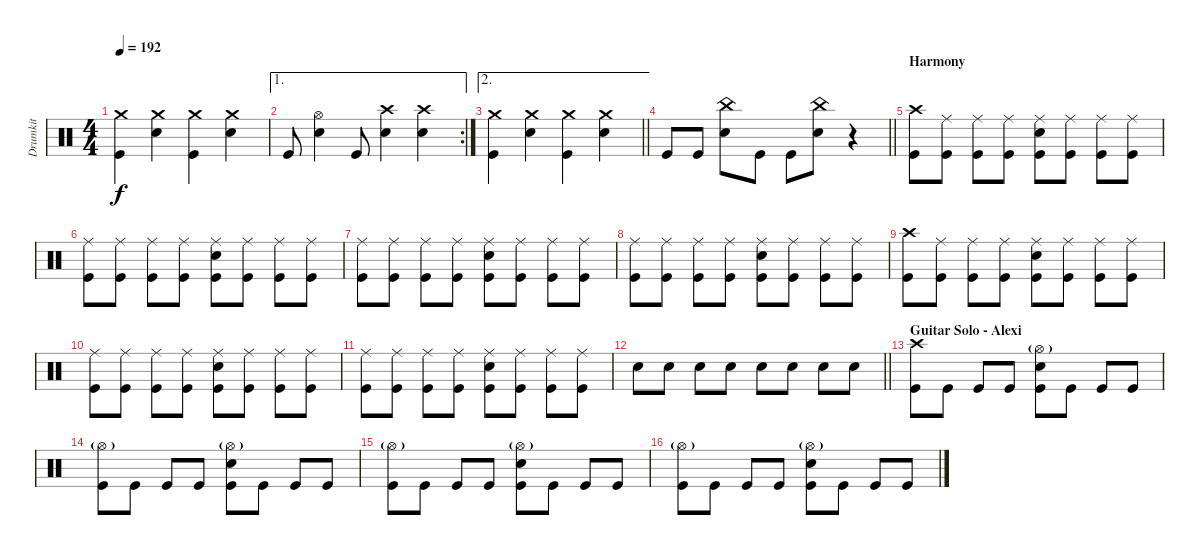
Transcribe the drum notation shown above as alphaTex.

\track ("Drumkit" "Drumkit") {instrument percussion}
\staff {score}
\articulation defaults
\ts (4 4)
\tempo 192
\clef neutral
\ks c
("Crash medium (hit)" "Kick (hit)").4{dy f} ("Crash medium (hit)" "Snare (hit) 2").4 ("Crash medium (hit)" "Kick (hit)").4 ("Crash medium (hit)" "Snare (hit) 2").4 |
\ae 1
\rc 2 "Kick (hit)".8
("Hi-Hat (open)" "Snare (hit) 2").4 "Kick (hit)".8 ("Crash high (hit)" "Snare (hit) 2").4 ("Crash high (hit)" "Snare (hit) 2").4 |
\ae 2
\barLineRight lightlight
("Crash medium (hit)" "Kick (hit)").4 ("Crash medium (hit)" "Snare (hit) 2").4 ("Crash medium (hit)" "Kick (hit)").4 ("Crash medium (hit)" "Snare (hit) 2").4 |
\barLineRight lightlight "Kick (hit)".8 "Kick (hit)".8
("China (hit)" "Snare (hit) 2").8 "Kick (hit)".8 "Kick (hit)".8 ("China (hit)" "Snare (hit) 2").8 r.4 |
\section ("" "Harmony")
("Crash high (hit)" "Kick (hit)").8 ("Ride (middle)" "Kick (hit)").8 ("Ride (middle)" "Kick (hit)").8 ("Ride (middle)" "Kick (hit)").8 ("Ride (middle)" "Snare (hit) 2" "Kick (hit)").8 ("Ride (middle)" "Kick (hit)").8 ("Ride (middle)" "Kick (hit)").8 ("Ride (middle)" "Kick (hit)").8 |
("Ride (middle)" "Kick (hit)").8 ("Ride (middle)" "Kick (hit)").8 ("Ride (middle)" "Kick (hit)").8 ("Ride (middle)" "Kick (hit)").8 ("Ride (middle)" "Snare (hit) 2" "Kick (hit)").8 ("Ride (middle)" "Kick (hit)").8 ("Ride (middle)" "Kick (hit)").8 ("Ride (middle)" "Kick (hit)").8 |
("Ride (middle)" "Kick (hit)").8 ("Ride (middle)" "Kick (hit)").8 ("Ride (middle)" "Kick (hit)").8 ("Ride (middle)" "Kick (hit)").8 ("Ride (middle)" "Snare (hit) 2" "Kick (hit)").8 ("Ride (middle)" "Kick (hit)").8 ("Ride (middle)" "Kick (hit)").8 ("Ride (middle)" "Kick (hit)").8 |
("Ride (middle)" "Kick (hit)").8 ("Ride (middle)" "Kick (hit)").8 ("Ride (middle)" "Kick (hit)").8 ("Ride (middle)" "Kick (hit)").8 ("Ride (middle)" "Snare (hit) 2" "Kick (hit)").8 ("Ride (middle)" "Kick (hit)").8 ("Ride (middle)" "Kick (hit)").8 ("Ride (middle)" "Kick (hit)").8 |
("Crash high (hit)" "Kick (hit)").8 ("Ride (middle)" "Kick (hit)").8 ("Ride (middle)" "Kick (hit)").8 ("Ride (middle)" "Kick (hit)").8 ("Ride (middle)" "Snare (hit) 2" "Kick (hit)").8 ("Ride (middle)" "Kick (hit)").8 ("Ride (middle)" "Kick (hit)").8 ("Ride (middle)" "Kick (hit)").8 |
("Ride (middle)" "Kick (hit)").8 ("Ride (middle)" "Kick (hit)").8 ("Ride (middle)" "Kick (hit)").8 ("Ride (middle)" "Kick (hit)").8 ("Ride (middle)" "Snare (hit) 2" "Kick (hit)").8 ("Ride (middle)" "Kick (hit)").8 ("Ride (middle)" "Kick (hit)").8 ("Ride (middle)" "Kick (hit)").8 |
("Ride (middle)" "Kick (hit)").8 ("Ride (middle)" "Kick (hit)").8 ("Ride (middle)" "Kick (hit)").8 ("Ride (middle)" "Kick (hit)").8 ("Ride (middle)" "Snare (hit) 2" "Kick (hit)").8 ("Ride (middle)" "Kick (hit)").8 ("Ride (middle)" "Kick (hit)").8 ("Ride (middle)" "Kick (hit)").8 |
\barLineRight lightlight "Snare (hit) 2".8 "Snare (hit) 2".8 "Snare (hit) 2".8 "Snare (hit) 2".8 "Snare (hit) 2".8 "Snare (hit) 2".8 "Snare (hit) 2".8 "Snare (hit) 2".8
|
\section ("" "Guitar Solo - Alexi")
("Crash high (hit)" "Kick (hit)").8 "Kick (hit)".8 "Kick (hit)".8 "Kick (hit)".8 ("Hi-Hat (open)"{g} "Snare (hit) 2" "Kick (hit)").8 "Kick (hit)".8 "Kick (hit)".8 "Kick (hit)".8 |
("Hi-Hat (open)"{g} "Kick (hit)").8 "Kick (hit)".8 "Kick (hit)".8 "Kick (hit)".8 ("Hi-Hat (open)"{g} "Snare (hit) 2" "Kick (hit)").8 "Kick (hit)".8 "Kick (hit)".8 "Kick (hit)".8 |
("Hi-Hat (open)"{g} "Kick (hit)").8 "Kick (hit)".8 "Kick (hit)".8 "Kick (hit)".8 ("Hi-Hat (open)"{g} "Snare (hit) 2" "Kick (hit)").8 "Kick (hit)".8 "Kick (hit)".8 "Kick (hit)".8 |
("Hi-Hat (open)"{g} "Kick (hit)").8 "Kick (hit)".8 "Kick (hit)".8 "Kick (hit)".8 ("Hi-Hat (open)"{g} "Snare (hit) 2" "Kick (hit)").8 "Kick (hit)".8 "Kick (hit)".8 "Kick (hit)".8
